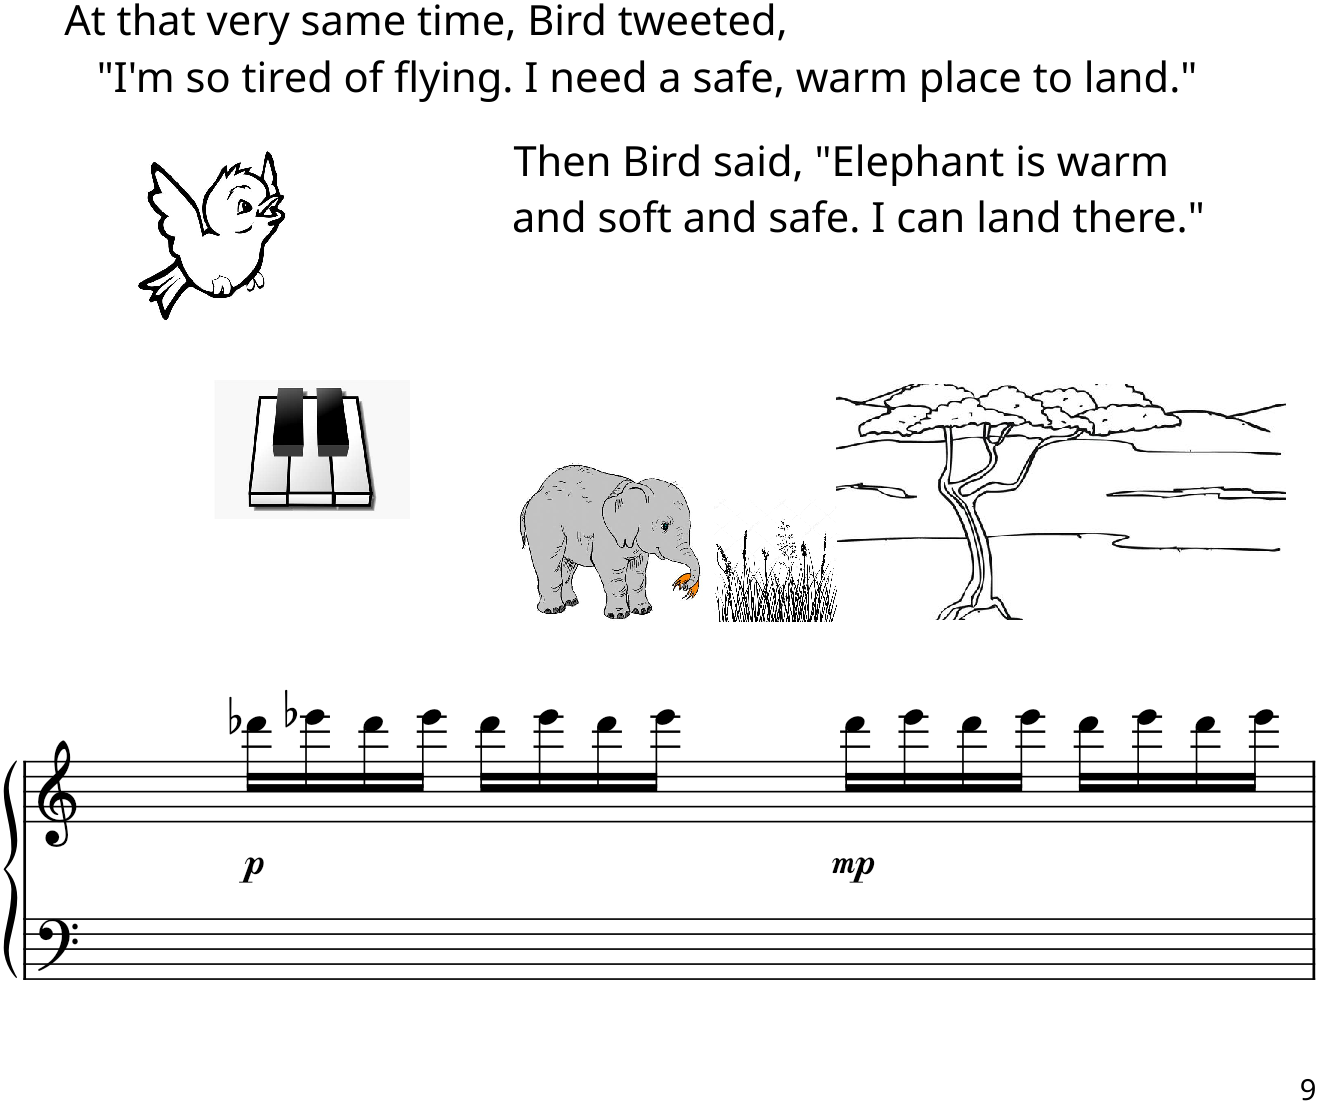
**kern	**kern	**dynam
*part1	*part1	*part1
*staff2	*staff1	*staff1/2
*I"Piano	*	*
*I'Pno.	*	*
!!LO:PB:g=z
*clefF4	*clefG2	*
*k[]	*k[]	*
*M6/4	*M6/4	*
=6	=6	=6
1.ryy	4ryy	.
!	!	!LO:DY:b
.	16ddd-X\LL	p
.	16eee-X\	.
.	16ddd-\	.
.	16eee-\JJ	.
.	16ddd-\LL	.
.	16eee-\	.
.	16ddd-\	.
.	16eee-\JJ	.
.	4ryy	.
!	!	!LO:DY:b
.	16ddd-\LL	mp
.	16eee-\	.
.	16ddd-\	.
.	16eee-\JJ	.
.	16ddd-\LL	.
.	16eee-\	.
.	16ddd-\	.
.	16eee-\JJ	.
=	=	=
*-	*-	*-
